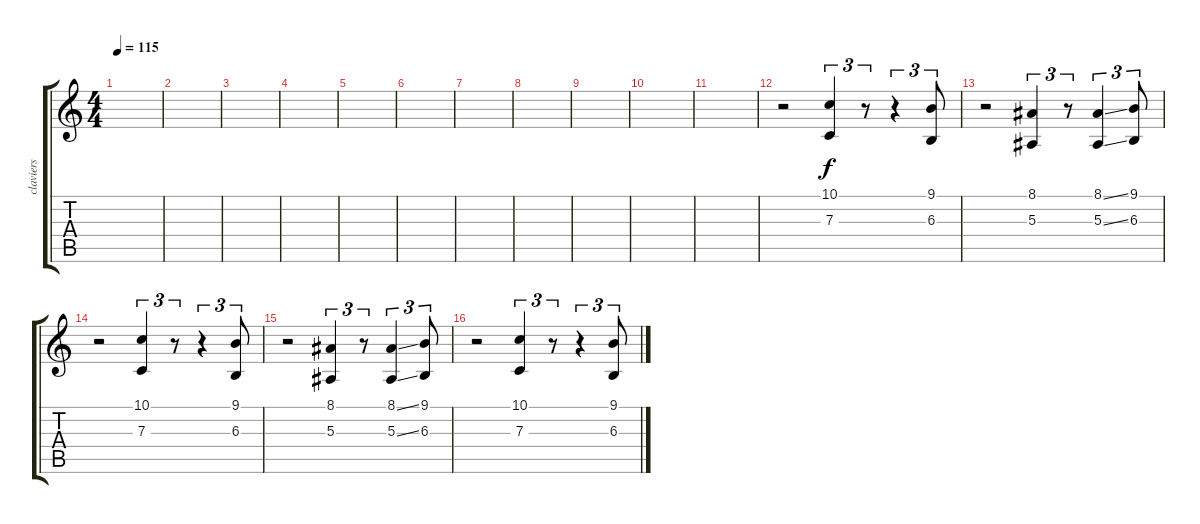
\track ("claviers" "claviers") {instrument trumpet}
\staff {score tabs}
\tuning (D4 A3 F3 C3 G2 D2) {hide}
\ts (4 4)
\tempo 115
\clef g2
\ks c
|
|
|
|
|
|
|
|
|
|
|
r.2 (10.1 7.3).4{tu (3 2)} r.8{tu (3 2)} r.4{tu (3 2)} (9.1 6.3).8{tu (3 2)} |
r.2 (8.1 5.3).4{tu (3 2)} r.8{tu (3 2)} (8.1{ss} 5.3{ss}).4{tu (3 2)} (9.1 6.3).8{tu (3 2)} |
r.2{volume 5} (10.1 7.3).4{tu (3 2)} r.8{tu (3 2)} r.4{tu (3 2)} (9.1 6.3).8{tu (3 2)} |
r.2 (8.1 5.3).4{tu (3 2)} r.8{tu (3 2)} (8.1{ss} 5.3{ss}).4{tu (3 2)} (9.1 6.3).8{tu (3 2)} |
r.2 (10.1 7.3).4{tu (3 2)} r.8{tu (3 2)} r.4{tu (3 2)} (9.1 6.3).8{tu (3 2)}
